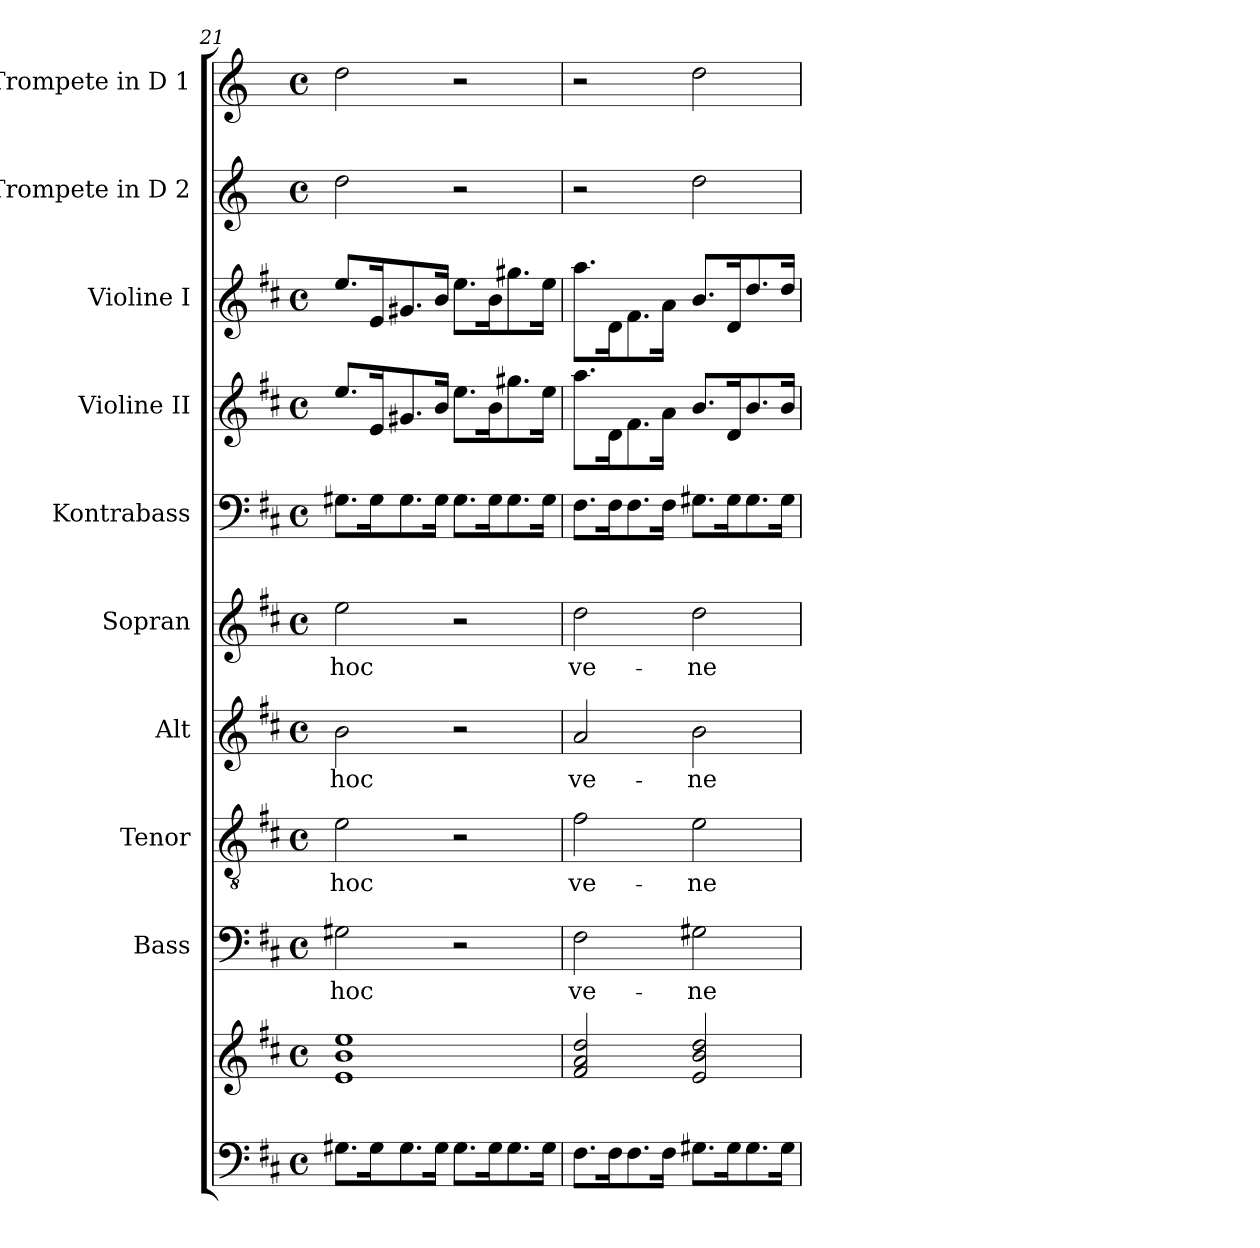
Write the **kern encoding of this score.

**kern	**kern	**kern	**text	**kern	**text	**kern	**text	**kern	**text	**kern	**kern	**kern	**kern	**kern
*part10	*part10	*part9	*part9	*part8	*part8	*part7	*part7	*part6	*part6	*part5	*part4	*part3	*part2	*part1
*staff11	*staff10	*staff9	*staff9	*staff8	*staff8	*staff7	*staff7	*staff6	*staff6	*staff5	*staff4	*staff3	*staff2	*staff1
*	*	*I"Bass	*	*I"Tenor	*	*I"Alt	*	*I"Sopran	*	*I"Kontrabass	*I"Violine II	*I"Violine I	*I"Trompete in D 2	*I"Trompete in D 1
*	*	*I'B.	*	*I'T.	*	*I'A.	*	*I'S.	*	*I'Kb.	*I'Vl. II	*I'Vl. I	*I'Trp. D 2	*I'Trp. D 1
*clefF4	*clefG2	*clefF4	*	*clefGv2	*	*clefG2	*	*clefG2	*	*clefF4	*clefG2	*clefG2	*clefG2	*clefG2
*	*	*	*	*	*	*	*	*	*	*ITrd7c12	*	*	*ITrd-1c-2	*ITrd-1c-2
*k[f#c#]	*k[f#c#]	*k[f#c#]	*	*k[f#c#]	*	*k[f#c#]	*	*k[f#c#]	*	*k[f#c#]	*k[f#c#]	*k[f#c#]	*k[f#c#]	*k[f#c#]
*D:	*D:	*D:	*	*D:	*	*D:	*	*D:	*	*D:	*D:	*D:	*D:	*D:
*M4/4	*M4/4	*M4/4	*	*M4/4	*	*M4/4	*	*M4/4	*	*M4/4	*M4/4	*M4/4	*M4/4	*M4/4
*met(c)	*met(c)	*met(c)	*	*met(c)	*	*met(c)	*	*met(c)	*	*met(c)	*met(c)	*met(c)	*met(c)	*met(c)
=21	=21	=21	=21	=21	=21	=21	=21	=21	=21	=21	=21	=21	=21	=21
!	!	!	!LO:LY:b	!	!LO:LY:b	!	!LO:LY:b	!	!LO:LY:b	!	!	!	!	!
8.G#X\L	1e 1b 1ee	2G#X\	hoc	2e\	hoc	2b\	hoc	2ee\	hoc	8.GG#X\L	8.ee/L	8.ee/L	2ee\	2ee\
16G#\k	.	.	.	.	.	.	.	.	.	16GG#\k	16e/k	16e/k	.	.
8.G#\	.	.	.	.	.	.	.	.	.	8.GG#\	8.g#X/	8.g#X/	.	.
16G#\Jk	.	.	.	.	.	.	.	.	.	16GG#\Jk	16b/Jk	16b/Jk	.	.
8.G#\L	.	2r	.	2r	.	2r	.	2r	.	8.GG#\L	8.ee\L	8.ee\L	2r	2r
16G#\k	.	.	.	.	.	.	.	.	.	16GG#\k	16b\k	16b\k	.	.
8.G#\	.	.	.	.	.	.	.	.	.	8.GG#\	8.gg#X\	8.gg#X\	.	.
16G#\Jk	.	.	.	.	.	.	.	.	.	16GG#\Jk	16ee\Jk	16ee\Jk	.	.
=22	=22	=22	=22	=22	=22	=22	=22	=22	=22	=22	=22	=22	=22	=22
!	!	!	!LO:LY:b	!	!LO:LY:b	!	!LO:LY:b	!	!LO:LY:b	!	!	!	!	!
8.F#\L	2f#/ 2a/ 2dd/	2F#\	ve-	2f#\	ve-	2a/	ve-	2dd\	ve-	8.FF#\L	8.aa\L	8.aa\L	2r	2r
16F#\k	.	.	.	.	.	.	.	.	.	16FF#\k	16d\k	16d\k	.	.
8.F#\	.	.	.	.	.	.	.	.	.	8.FF#\	8.f#\	8.f#\	.	.
16F#\Jk	.	.	.	.	.	.	.	.	.	16FF#\Jk	16a\Jk	16a\Jk	.	.
!	!	!	!LO:LY:b	!	!LO:LY:b	!	!LO:LY:b	!	!LO:LY:b	!	!	!	!	!
8.G#X\L	2e/ 2b/ 2dd/	2G#X\	-ne-	2e\	-ne-	2b\	-ne-	2dd\	-ne-	8.GG#X\L	8.b/L	8.b/L	2ee\	2ee\
16G#\k	.	.	.	.	.	.	.	.	.	16GG#\k	16d/k	16d/k	.	.
8.G#\	.	.	.	.	.	.	.	.	.	8.GG#\	8.b/	8.dd/	.	.
16G#\Jk	.	.	.	.	.	.	.	.	.	16GG#\Jk	16b/Jk	16dd/Jk	.	.
=	=	=	=	=	=	=	=	=	=	=	=	=	=	=
*-	*-	*-	*-	*-	*-	*-	*-	*-	*-	*-	*-	*-	*-	*-
